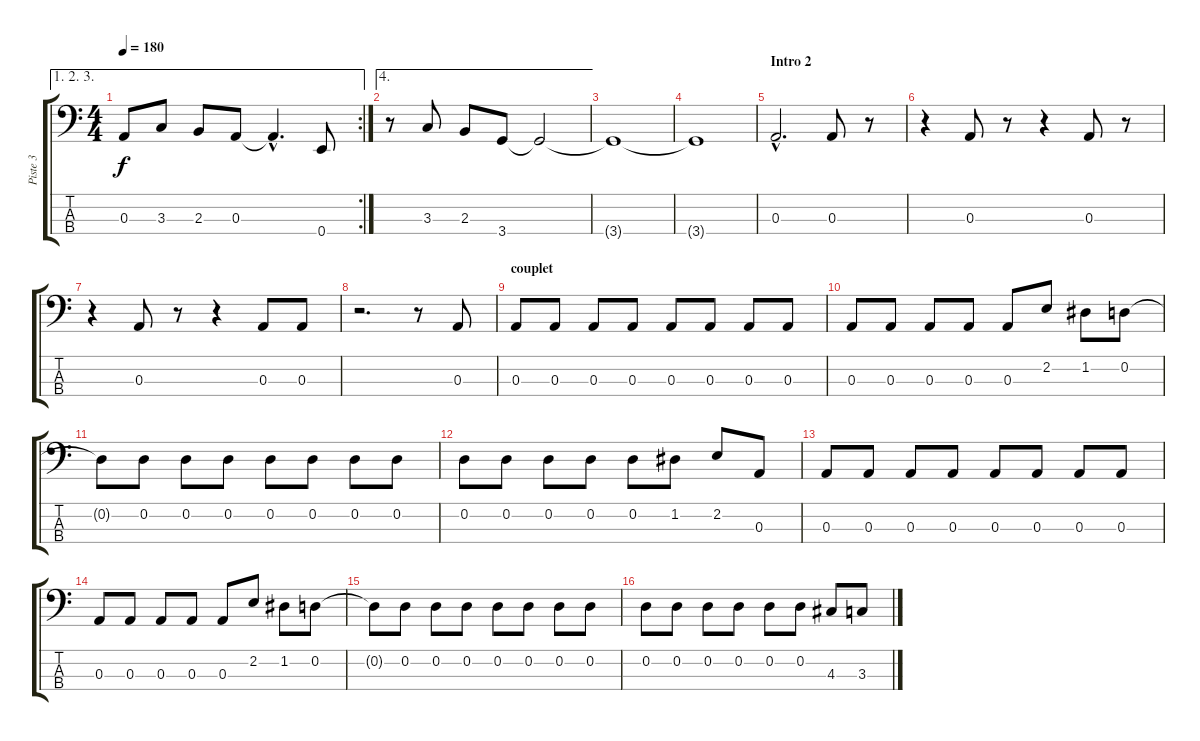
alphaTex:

\track ("Piste 3" "Piste 3") {instrument electricbassfinger}
\staff {score tabs}
\tuning (G2 D2 A1 E1) {hide}
\ae (1 2 3)
\rc 2
\ts (4 4)
\tempo 180
\clef f4
\ks c
0.3{t}.8{dy f} 3.3.8 2.3.8 0.3.8 0.3{hac t}.4{d} 0.4.8 |
\ae 4
r.8 3.3.8 2.3.8 3.4.8 3.4{t}.2 |
3.4{t}.1 |
3.4{t}.1 |
\section ("" "Intro 2")
0.3{hac}.2{d} 0.3.8 r.8 |
r.4 0.3.8 r.8 r.4 0.3.8 r.8 |
r.4 0.3.8 r.8 r.4 0.3.8 0.3.8 |
r.2{d} r.8 0.3.8 |
\section ("" "couplet")
0.3.8 0.3.8 0.3.8 0.3.8 0.3.8 0.3.8 0.3.8 0.3.8 |
0.3.8 0.3.8 0.3.8 0.3.8 0.3.8 2.2.8 1.2.8 0.2.8 |
0.2{t}.8 0.2.8 0.2.8 0.2.8 0.2.8 0.2.8 0.2.8 0.2.8 |
0.2.8 0.2.8 0.2.8 0.2.8 0.2.8 1.2.8 2.2.8 0.3.8 |
0.3.8 0.3.8 0.3.8 0.3.8 0.3.8 0.3.8 0.3.8 0.3.8 |
0.3.8 0.3.8 0.3.8 0.3.8 0.3.8 2.2.8 1.2.8 0.2.8 |
0.2{t}.8 0.2.8 0.2.8 0.2.8 0.2.8 0.2.8 0.2.8 0.2.8 |
0.2.8 0.2.8 0.2.8 0.2.8 0.2.8 0.2.8 4.3.8 3.3.8
